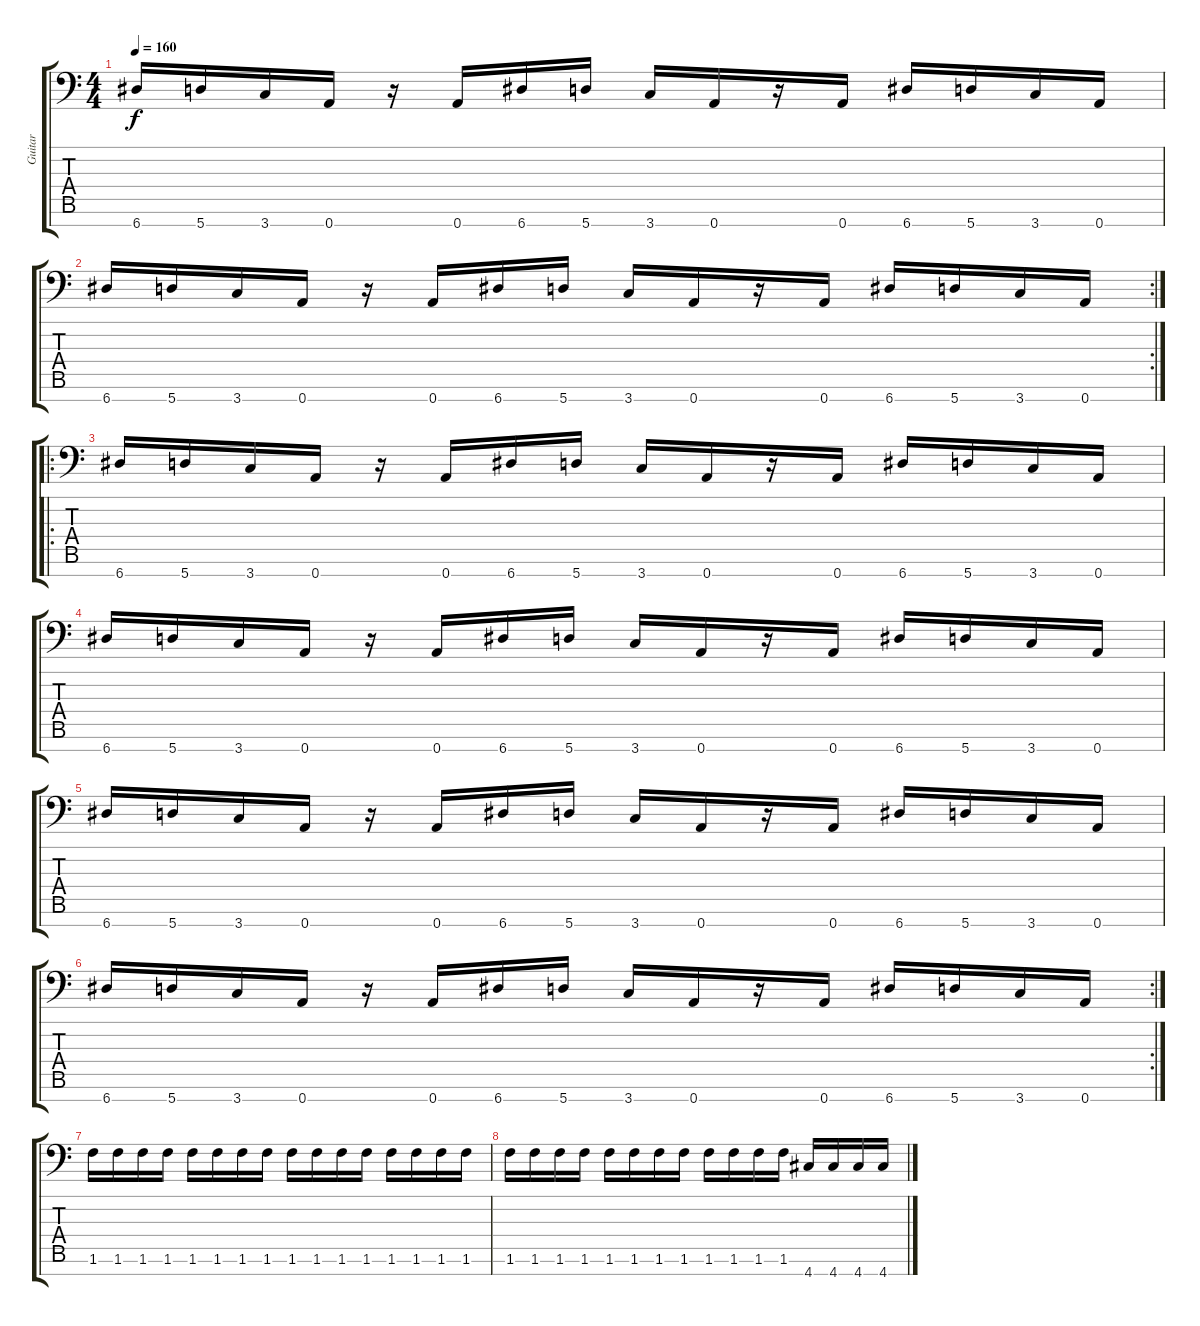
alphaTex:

\track ("Guitar" "Guitar") {instrument distortionguitar}
\staff {score tabs}
\tuning (E4 B3 G3 D3 A2 E2 A1) {hide}
\ts (4 4)
\tempo 160
\clef f4
\ks c
6.7.16{dy f} 5.7.16 3.7.16 0.7.16 r.16 0.7.16 6.7.16 5.7.16 3.7.16 0.7.16 r.16 0.7.16 6.7.16 5.7.16 3.7.16 0.7.16 |
\rc 2
6.7.16 5.7.16 3.7.16 0.7.16 r.16 0.7.16 6.7.16 5.7.16 3.7.16 0.7.16 r.16 0.7.16 6.7.16 5.7.16 3.7.16 0.7.16 |
\ro
6.7.16 5.7.16 3.7.16 0.7.16 r.16 0.7.16 6.7.16 5.7.16 3.7.16 0.7.16 r.16 0.7.16 6.7.16 5.7.16 3.7.16 0.7.16 |
6.7.16 5.7.16 3.7.16 0.7.16 r.16 0.7.16 6.7.16 5.7.16 3.7.16 0.7.16 r.16 0.7.16 6.7.16 5.7.16 3.7.16 0.7.16 |
6.7.16 5.7.16 3.7.16 0.7.16 r.16 0.7.16 6.7.16 5.7.16 3.7.16 0.7.16 r.16 0.7.16 6.7.16 5.7.16 3.7.16 0.7.16 |
\rc 2
6.7.16 5.7.16 3.7.16 0.7.16 r.16 0.7.16 6.7.16 5.7.16 3.7.16 0.7.16 r.16 0.7.16 6.7.16 5.7.16 3.7.16 0.7.16 |
1.6.16 1.6.16 1.6.16 1.6.16 1.6.16 1.6.16 1.6.16 1.6.16 1.6.16 1.6.16 1.6.16 1.6.16 1.6.16 1.6.16 1.6.16 1.6.16 |
1.6.16 1.6.16 1.6.16 1.6.16 1.6.16 1.6.16 1.6.16 1.6.16 1.6.16 1.6.16 1.6.16 1.6.16 4.7.16 4.7.16 4.7.16 4.7.16
